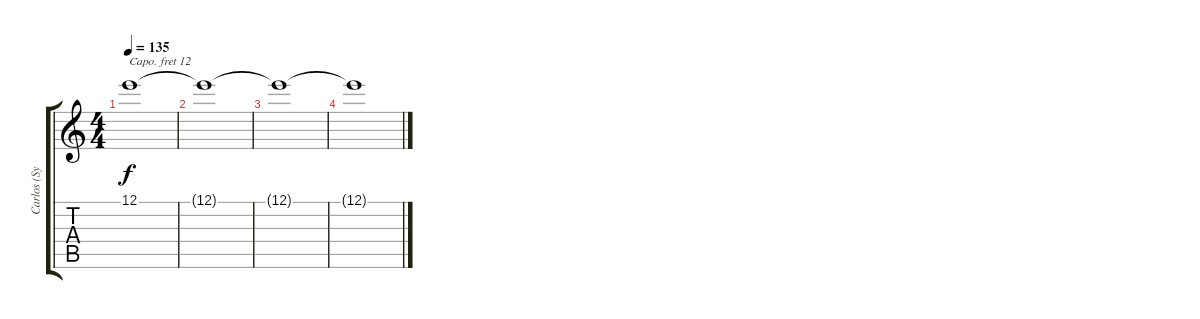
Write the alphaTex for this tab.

\track ("Carlos (Synth Left)" "Carlos (Sy") {instrument stringensemble1}
\staff {score tabs}
\capo 12
\tuning (E4 B3 G3 D3 A2 E2) {hide}
\ts (4 4)
\tempo 135
\clef g2
\ks c
12.1.1{dy f} |
12.1{t}.1 |
12.1{t}.1 |
12.1{t}.1
